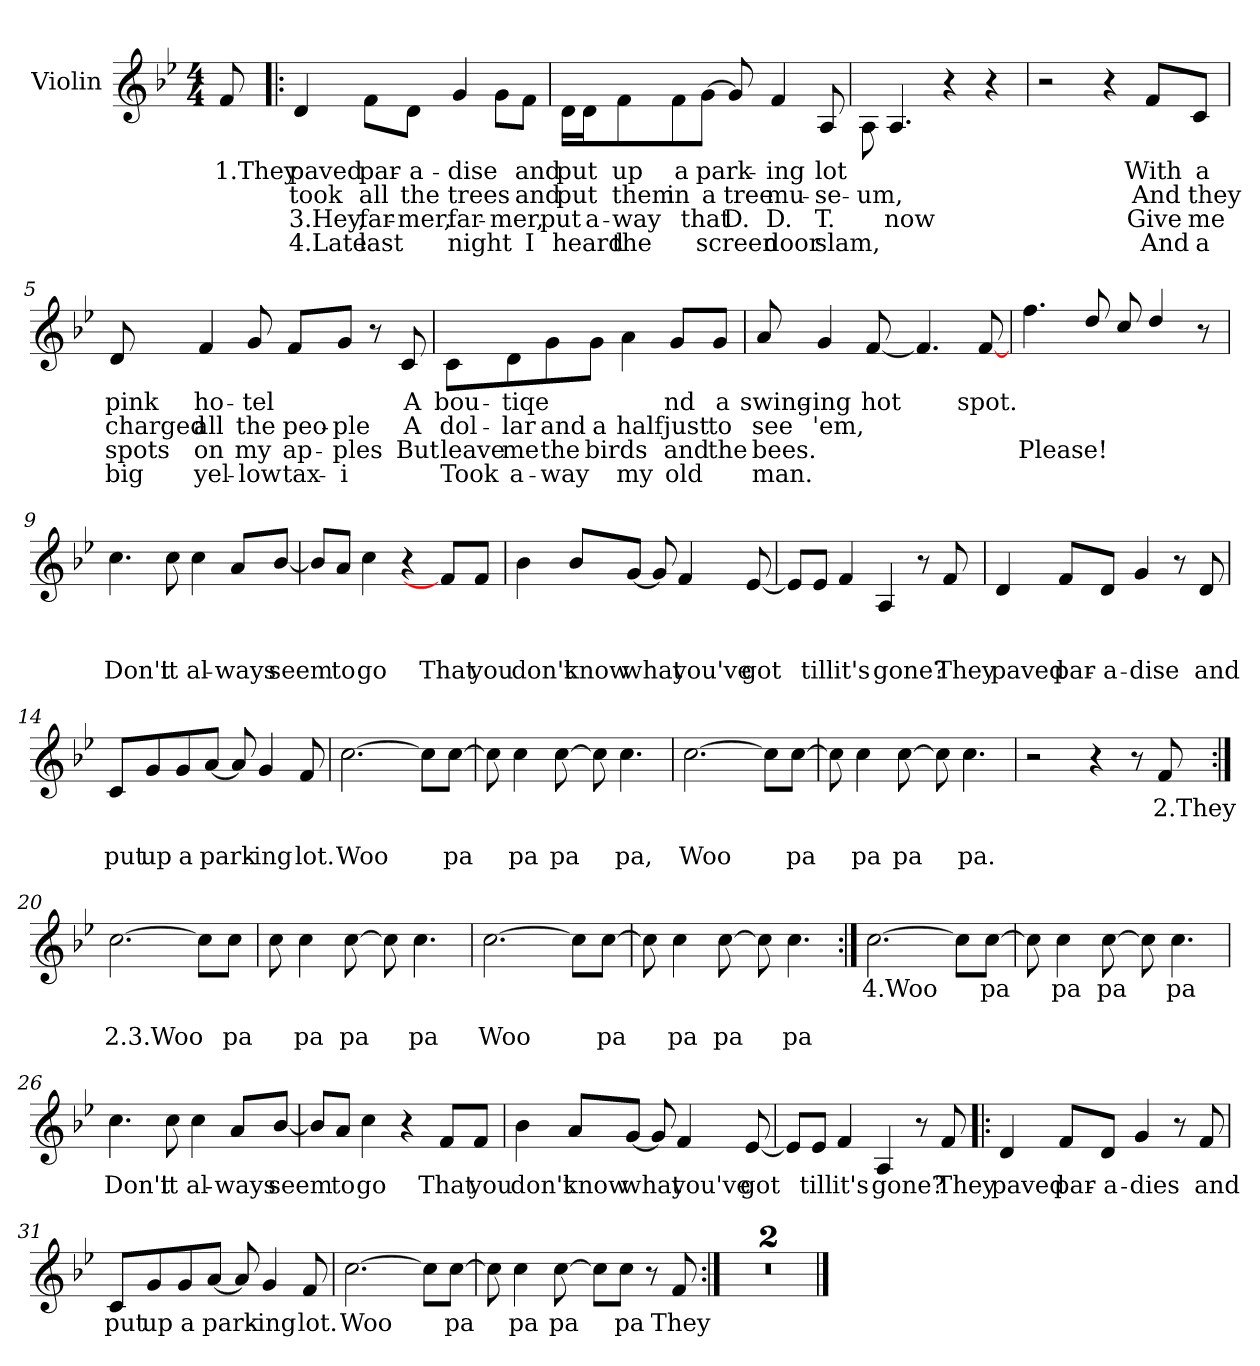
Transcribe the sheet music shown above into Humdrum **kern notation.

**kern	**text	**text	**text	**text
*part1	*part1	*part1	*part1	*part1
*staff1	*staff1	*staff1	*staff1	*staff1
*I"Violin	*	*	*	*
*I'Vln	*	*	*	*
*clefG2	*	*	*	*
*k[b-e-]	*	*	*	*
*B-:	*	*	*	*
*M4/4	*	*	*	*
=	=	=	=	=
8f/	1.They	.	.	.
=1!|:	=1!|:	=1!|:	=1!|:	=1!|:
4d/	paved	took	3.Hey,	4.Late
8f\L	par-	all	far-	last
8d\J	-a-	the	-mer,	.
4g/	-dise	trees	far-	night
8g\L	.	.	-mer,	.
8f\J	and	and	.	I
=2	=2	=2	=2	=2
16d\LL	put	put	put	heard
16d\J	.	.	a-	.
8f\	up	them	-way	the
8f\	a	in	.	.
[8g\J	park-	a	that	screen
8g/]	.	tree	D.	.
4f/	-ing	mu-	D.	door
8A/	lot	-se-	T.	slam,
!!LO:LB:g=z
=3	=3	=3	=3	=3
8A\	.	-um,	.	.
4.A/	.	.	now	.
4r	.	.	.	.
4r	.	.	.	.
=4	=4	=4	=4	=4
2r	.	.	.	.
4r	.	.	.	.
8f/L	With	And	Give	And
8c/J	a	they	me	a
=5	=5	=5	=5	=5
8d/	pink	charged	spots	big
4f/	ho-	all	on	yel-
8g/	-tel	the	my	-low
8f/L	.	peo-	ap-	tax-
8g/J	.	-ple	-ples	-i
8r	.	.	.	.
8c/	A	A	But	.
!!LO:LB:g=z
=6	=6	=6	=6	=6
8c\L	bou-	dol-	leave	Took
8d\	-tiqe	-lar	me	a-
8g\	.	and	the	-way
8g\J	.	a	birds	.
4a\	.	half	.	my
8g/L	nd	just	and	old
8g/J	a	to	the	.
=7	=7	=7	=7	=7
8a/	swing-	see	bees.	man.
4g/	-ing	'em,	.	.
[8f/	hot	.	.	.
4.f/]	.	.	.	.
[8f/	spot.	.	.	.
=8	=8	=8	=8	=8
4.ff\	.	.	Please!	.
8dd/	.	.	.	.
8cc/	.	.	.	.
4dd/	.	.	.	.
8r	.	.	.	.
!!LO:LB:g=z
=9	=9	=9	=9	=9
4.cc\	.	.	Don't	.
8cc\	.	.	it	.
4cc\	.	.	al-	.
8a/L	.	.	-ways	.
[8b-/J	.	.	seem	.
=10	=10	=10	=10	=10
8b-/L]	.	.	.	.
8a/J	.	.	to	.
4cc\	.	.	go	.
4r	.	.	.	.
8f/L]	.	.	That	.
8f/J	.	.	you	.
=11	=11	=11	=11	=11
4b-\	.	.	don't	.
8b-/L	.	.	know	.
[8g/J	.	.	what	.
8g/]	.	.	.	.
4f/	.	.	you've	.
[8e-/	.	.	got	.
!!LO:LB:g=z
=12	=12	=12	=12	=12
8e-/L]	.	.	.	.
8e-/J	.	.	till	.
4f/	.	.	it's	.
4A/	.	.	gone?	.
8r	.	.	.	.
8f/	.	.	They	.
=13	=13	=13	=13	=13
4d/	.	.	paved	.
8f/L	.	.	par-	.
8d/J	.	.	-a-	.
4g/	.	.	-dise	.
8r	.	.	.	.
8d/	.	.	and	.
=14	=14	=14	=14	=14
8c/L	.	.	put	.
8g/	.	.	up	.
8g/	.	.	a	.
[8a/J	.	.	park-	.
8a/]	.	.	.	.
4g/	.	.	ing	.
8f/	.	.	lot.	.
=15	=15	=15	=15	=15
[2.cc\	.	.	Woo	.
8cc\L]	.	.	.	.
[8cc\J	.	.	pa	.
!!LO:LB:g=z
=16	=16	=16	=16	=16
8cc\]	.	.	.	.
4cc\	.	.	pa	.
[8cc\	.	.	pa	.
8cc\]	.	.	.	.
4.cc\	.	.	pa,	.
=17	=17	=17	=17	=17
[2.cc\	.	.	Woo	.
8cc\L]	.	.	.	.
[8cc\J	.	.	pa	.
=18	=18	=18	=18	=18
8cc\]	.	.	.	.
4cc\	.	.	pa	.
[8cc\	.	.	pa	.
8cc\]	.	.	.	.
4.cc\	.	.	pa.	.
=19	=19	=19	=19	=19
2r	.	.	.	.
4r	.	.	.	.
8r	.	.	.	.
8f/	2.They	.	.	.
=20:|!	=20:|!	=20:|!	=20:|!	=20:|!
[2.cc\	.	.	2.3.Woo	.
8cc\L]	.	.	.	.
8cc\J	.	.	pa	.
=21	=21	=21	=21	=21
8cc\	.	.	.	.
4cc\	.	.	pa	.
[8cc\	.	.	pa	.
8cc\]	.	.	.	.
4.cc\	.	.	pa	.
!!LO:LB:g=z
=22	=22	=22	=22	=22
[2.cc\	.	.	Woo	.
8cc\L]	.	.	.	.
[8cc\J	.	.	pa	.
=23	=23	=23	=23	=23
8cc\]	.	.	.	.
4cc\	.	.	pa	.
[8cc\	.	.	pa	.
8cc\]	.	.	.	.
4.cc\	.	.	pa	.
=24:|!	=24:|!	=24:|!	=24:|!	=24:|!
[2.cc\	4.Woo	.	.	.
8cc\L]	.	.	.	.
[8cc\J	pa	.	.	.
=25	=25	=25	=25	=25
8cc\]	.	.	.	.
4cc\	pa	.	.	.
[8cc\	pa	.	.	.
8cc\]	.	.	.	.
4.cc\	pa	.	.	.
=26	=26	=26	=26	=26
4.cc\	Don't	.	.	.
8cc\	it	.	.	.
4cc\	al-	.	.	.
8a/L	-ways	.	.	.
[8b-/J	seem	.	.	.
!!LO:PB:g=z
=27	=27	=27	=27	=27
8b-/L]	.	.	.	.
8a/J	to	.	.	.
4cc\	go	.	.	.
4r	.	.	.	.
8f/L	That	.	.	.
8f/J	you	.	.	.
=28	=28	=28	=28	=28
4b-\	don't	.	.	.
8a/L	know	.	.	.
[8g/J	what	.	.	.
8g/]	.	.	.	.
4f/	you've	.	.	.
[8e-/	got	.	.	.
=29	=29	=29	=29	=29
8e-/L]	.	.	.	.
8e-/J	till	.	.	.
4f/	it's	.	.	.
4A/	gone?	.	.	.
8r	.	.	.	.
8f/	They	.	.	.
!!LO:LB:g=z
=30!|:	=30!|:	=30!|:	=30!|:	=30!|:
4d/	paved	.	.	.
8f/L	par-	.	.	.
8d/J	-a-	.	.	.
4g/	-dies	.	.	.
8r	.	.	.	.
8f/	and	.	.	.
=31	=31	=31	=31	=31
8c/L	put	.	.	.
8g/	up	.	.	.
8g/	a	.	.	.
[8a/J	park-	.	.	.
8a/]	.	.	.	.
4g/	-ing	.	.	.
8f/	lot.	.	.	.
=32	=32	=32	=32	=32
[2.cc\	Woo	.	.	.
8cc\L]	.	.	.	.
[8cc\J	pa	.	.	.
=33	=33	=33	=33	=33
8cc\]	.	.	.	.
4cc\	pa	.	.	.
[8cc\	pa	.	.	.
8cc\L]	.	.	.	.
8cc\J	pa	.	.	.
8r	.	.	.	.
8f/	They	.	.	.
=34:|!	=34:|!	=34:|!	=34:|!	=34:|!
1r	.	.	.	.
=35	=35	=35	=35	=35
1r	.	.	.	.
==	==	==	==	==
*-	*-	*-	*-	*-
